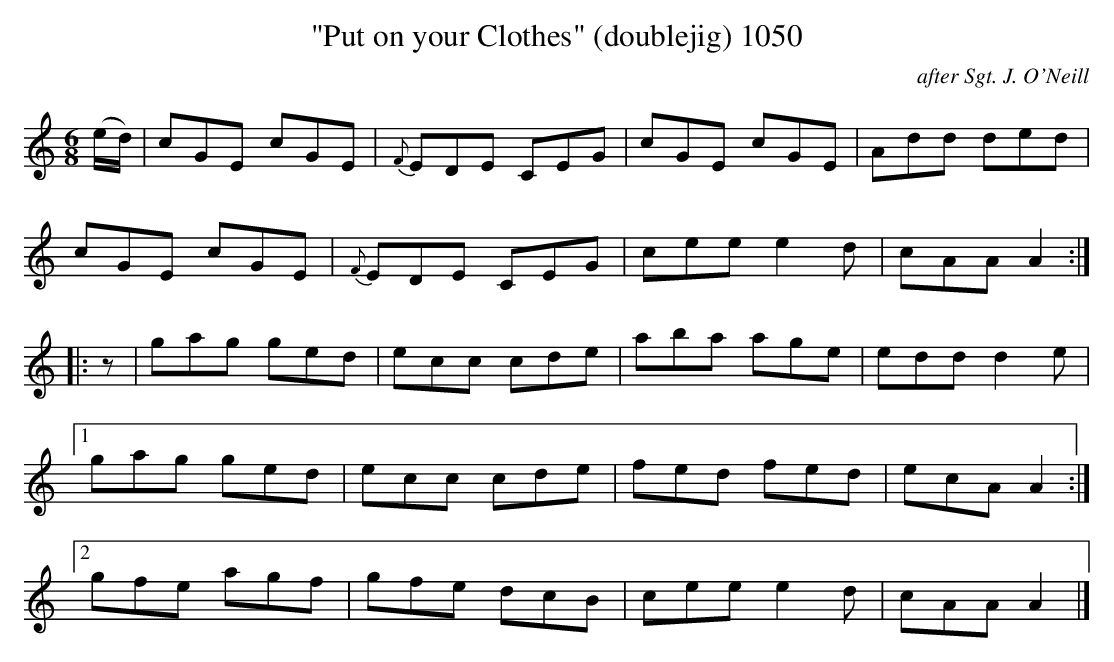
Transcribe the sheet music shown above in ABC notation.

X:1
T:"Put on your Clothes" (doublejig) 1050
C:after Sgt. J. O'Neill
BRENNAN July 2003 (HTTP://WWW.SOSYOURMOM.COM)
M:6/8
L:1/8
K:C
(e/2d/2)|cGE cGE|{F}EDE CEG|cGE cGE|Add ded|
cGE cGE|{F}EDE CEG|cee e2d|cAA A2:|
|:z|gag ged|ecc cde|aba age|edd d2e|
[1gag ged|ecc cde|fed fed|ecA A2:|
[2gfe agf|gfe dcB|cee e2d|cAA A2|]
